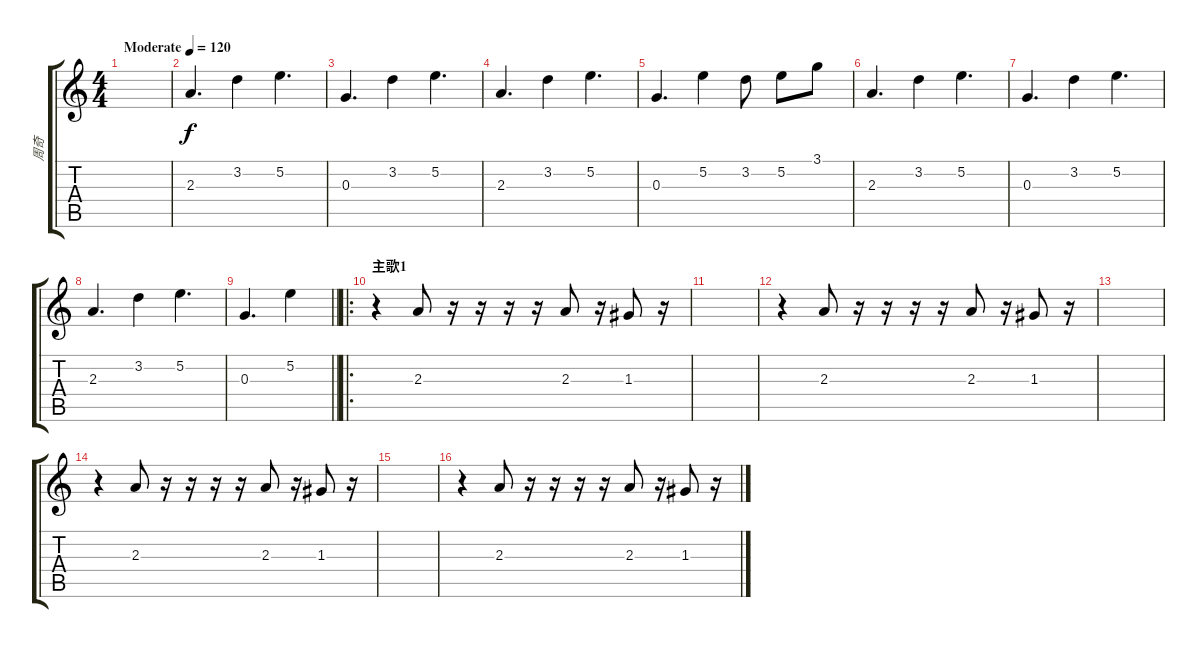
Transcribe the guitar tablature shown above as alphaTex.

\track ("周奇" "周奇") {instrument distortionguitar}
\staff {score tabs}
\tuning (E4 B3 G3 D3 A2 E2) {hide}
\ts (4 4)
\tempo (120 "Moderate")
\clef g2
\ks c
|
2.3.4{d} 3.2.4 5.2.4{d} |
0.3.4{d} 3.2.4 5.2.4{d} |
2.3.4{d} 3.2.4 5.2.4{d} |
0.3.4{d txt ""} 5.2.4 3.2.8 5.2.8 3.1.8 |
2.3.4{d} 3.2.4 5.2.4{d} |
0.3.4{d} 3.2.4 5.2.4{d} |
2.3.4{d} 3.2.4 5.2.4{d} |
\barLineRight lightlight
0.3.4{d} 5.2.4 |
\ro
\section ("" "主歌1")
r.4 2.3.8 r.16 r.16 r.16 r.16 2.3.8 r.16 1.3.8 r.16 |
|
r.4 2.3.8 r.16 r.16 r.16 r.16 2.3.8 r.16 1.3.8 r.16 |
|
r.4 2.3.8 r.16 r.16 r.16 r.16 2.3.8 r.16 1.3.8 r.16 |
|
r.4 2.3.8 r.16 r.16 r.16 r.16 2.3.8 r.16 1.3.8 r.16
